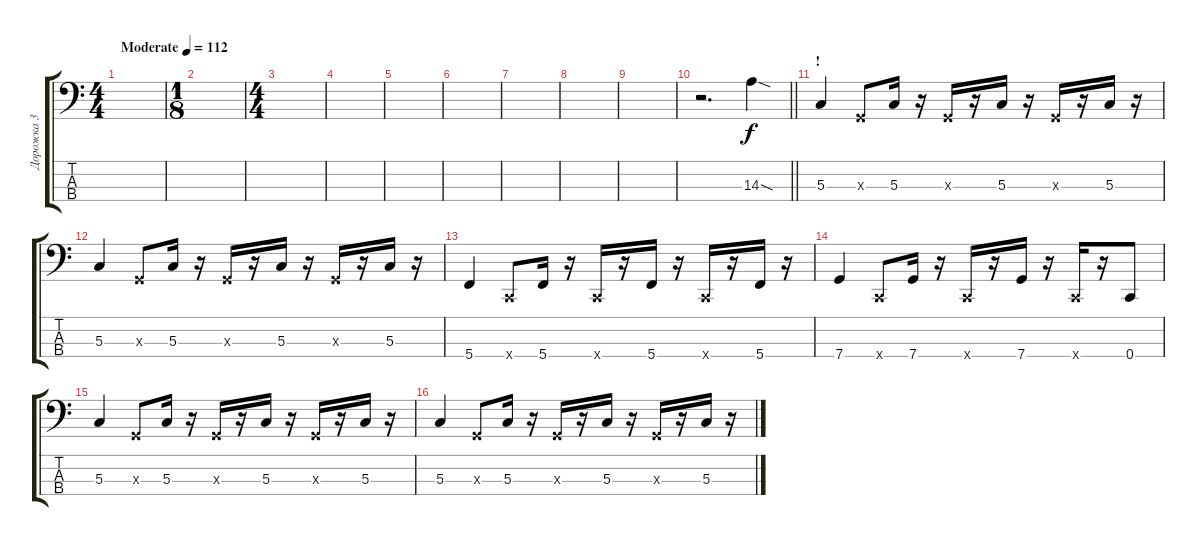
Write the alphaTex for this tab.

\track ("Дорожка 3" "Дорожка 3") {instrument electricbassfinger}
\staff {score tabs}
\tuning (F2 C2 G1 C1) {hide}
\ts (4 4)
\tempo (112 "Moderate")
\clef f4
\ks c
|
\ts (1 8)
|
\ts (4 4)
|
|
|
|
|
|
|
\barLineRight lightlight
r.2{d} 14.3{sod}.4 |
\section ("" "!")
5.3.4{dy f} 0.3{x}.8 5.3.16 r.16 0.3{x}.16 r.16 5.3.16 r.16 0.3{x}.16 r.16 5.3.16 r.16 |
5.3.4 0.3{x}.8 5.3.16 r.16 0.3{x}.16 r.16 5.3.16 r.16 0.3{x}.16 r.16 5.3.16 r.16 |
5.4.4 0.4{x}.8 5.4.16 r.16 0.4{x}.16 r.16 5.4.16 r.16 0.4{x}.16 r.16 5.4.16 r.16 |
7.4.4 0.4{x}.8 7.4.16 r.16 0.4{x}.16 r.16 7.4.16 r.16 0.4{x}.16 r.16 0.4.8 |
5.3.4 0.3{x}.8 5.3.16 r.16 0.3{x}.16 r.16 5.3.16 r.16 0.3{x}.16 r.16 5.3.16 r.16 |
5.3.4 0.3{x}.8 5.3.16 r.16 0.3{x}.16 r.16 5.3.16 r.16 0.3{x}.16 r.16 5.3.16 r.16
